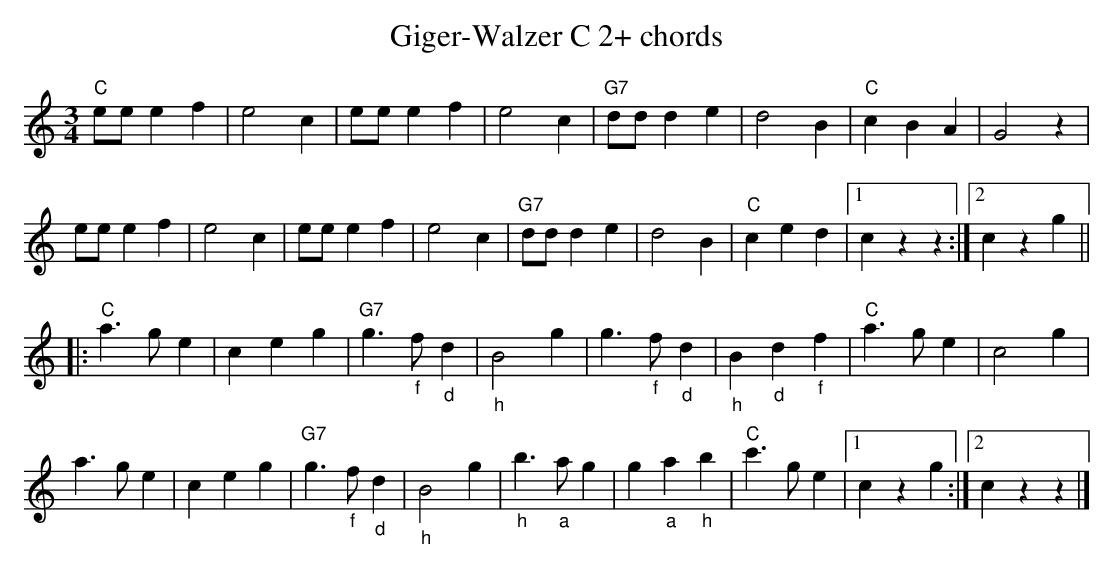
X:1
T:Giger-Walzer C 2+ chords
M:3/4
L:1/4
K:Cmaj%%MIDI gchordon
"C"e/2e/2 ef | e2c | e/2e/2 ef | e2c | "G7"d/2d/2de | d2B | "C"cBA | G2z |
e/2e/2 ef | e2c | e/2e/2 ef | e2c | "G7"d/2d/2de | d2B | "C"ced |1 czz :|2 czg ||
|: "C"a>ge | ceg | "G7"g>"_f"f"_d"d | "_h"B2g | g>"_f"f"_d"d | "_h"B"_d"d"_f"f | "C"a>ge | c2g |
a>ge | ceg | "G7"g>"_f"f"_d"d | "_h"B2g | "_h"b>"_a"ag | g"_a"a"_h"b | "C"c'>ge |1 czg :|2 czz |]
